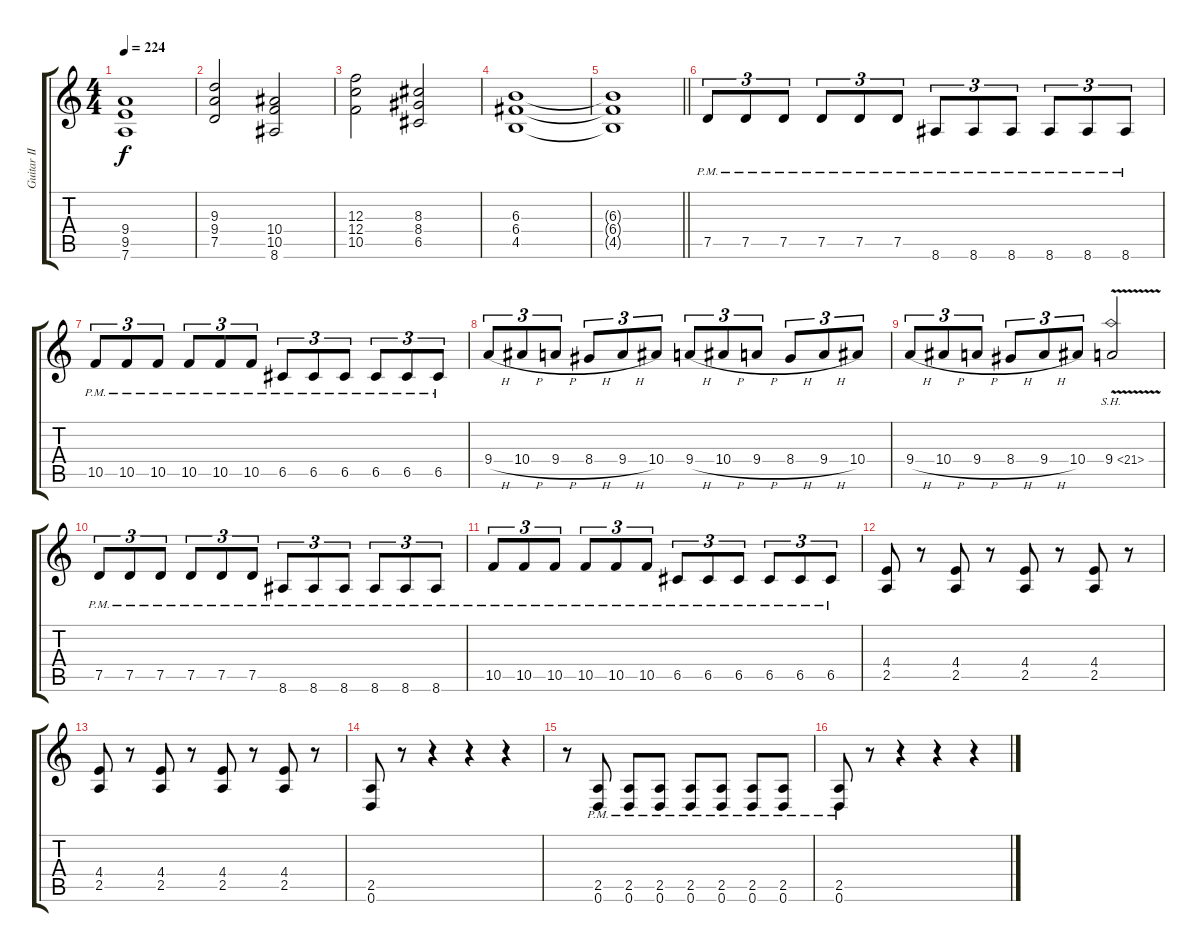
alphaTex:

\track ("Guitar II" "Guitar II") {instrument distortionguitar}
\staff {score tabs}
\tuning (D4 A3 F3 C3 G2 D2) {hide}
\ts (4 4)
\tempo 224
\clef g2
\ks c
(9.4{t} 9.5{t} 7.6{t}).1{dy f} |
(9.3 9.4 7.5).2 (10.4 10.5 8.6).2 |
(12.3 12.4 10.5).2 (8.3 8.4 6.5).2 |
(6.3 6.4 4.5).1 |
\barLineRight lightlight
(6.3{t} 6.4{t} 4.5{t}).1 |
7.5{pm}.8{tu (3 2)} 7.5{pm}.8{tu (3 2)} 7.5{pm}.8{tu (3 2)} 7.5{pm}.8{tu (3 2)} 7.5{pm}.8{tu (3 2)} 7.5{pm}.8{tu (3 2)} 8.6{pm}.8{tu (3 2)} 8.6{pm}.8{tu (3 2)} 8.6{pm}.8{tu (3 2)} 8.6{pm}.8{tu (3 2)} 8.6{pm}.8{tu (3 2)} 8.6{pm}.8{tu (3 2)} |
10.5{pm}.8{tu (3 2)} 10.5{pm}.8{tu (3 2)} 10.5{pm}.8{tu (3 2)} 10.5{pm}.8{tu (3 2)} 10.5{pm}.8{tu (3 2)} 10.5{pm}.8{tu (3 2)} 6.5{pm}.8{tu (3 2)} 6.5{pm}.8{tu (3 2)} 6.5{pm}.8{tu (3 2)} 6.5{pm}.8{tu (3 2)} 6.5{pm}.8{tu (3 2)} 6.5{pm}.8{tu (3 2)} |
9.4{h}.8{tu (3 2)} 10.4{h}.8{tu (3 2)} 9.4{h}.8{tu (3 2)} 8.4{h}.8{tu (3 2)} 9.4{h}.8{tu (3 2)} 10.4.8{tu (3 2)} 9.4{h}.8{tu (3 2)} 10.4{h}.8{tu (3 2)} 9.4{h}.8{tu (3 2)} 8.4{h}.8{tu (3 2)} 9.4{h}.8{tu (3 2)} 10.4.8{tu (3 2)} |
9.4{h}.8{tu (3 2)} 10.4{h}.8{tu (3 2)} 9.4{h}.8{tu (3 2)} 8.4{h}.8{tu (3 2)} 9.4{h}.8{tu (3 2)} 10.4.8{tu (3 2)} 9.4{sh 12 v}.2 |
7.5{pm}.8{tu (3 2)} 7.5{pm}.8{tu (3 2)} 7.5{pm}.8{tu (3 2)} 7.5{pm}.8{tu (3 2)} 7.5{pm}.8{tu (3 2)} 7.5{pm}.8{tu (3 2)} 8.6{pm}.8{tu (3 2)} 8.6{pm}.8{tu (3 2)} 8.6{pm}.8{tu (3 2)} 8.6{pm}.8{tu (3 2)} 8.6{pm}.8{tu (3 2)} 8.6{pm}.8{tu (3 2)} |
10.5{pm}.8{tu (3 2)} 10.5{pm}.8{tu (3 2)} 10.5{pm}.8{tu (3 2)} 10.5{pm}.8{tu (3 2)} 10.5{pm}.8{tu (3 2)} 10.5{pm}.8{tu (3 2)} 6.5{pm}.8{tu (3 2)} 6.5{pm}.8{tu (3 2)} 6.5{pm}.8{tu (3 2)} 6.5{pm}.8{tu (3 2)} 6.5{pm}.8{tu (3 2)} 6.5{pm}.8{tu (3 2)} |
(4.4 2.5).8 r.8 (4.4 2.5).8 r.8 (4.4 2.5).8 r.8 (4.4 2.5).8 r.8 |
(4.4 2.5).8 r.8 (4.4 2.5).8 r.8 (4.4 2.5).8 r.8 (4.4 2.5).8 r.8 |
(2.5 0.6).8 r.8 r.4 r.4 r.4 |
r.8 (2.5{pm} 0.6{pm}).8 (2.5{pm} 0.6{pm}).8 (2.5{pm} 0.6{pm}).8 (2.5{pm} 0.6{pm}).8 (2.5{pm} 0.6{pm}).8 (2.5{pm} 0.6{pm}).8 (2.5{pm} 0.6{pm}).8 |
(2.5{pm} 0.6{pm}).8 r.8 r.4 r.4 r.4
